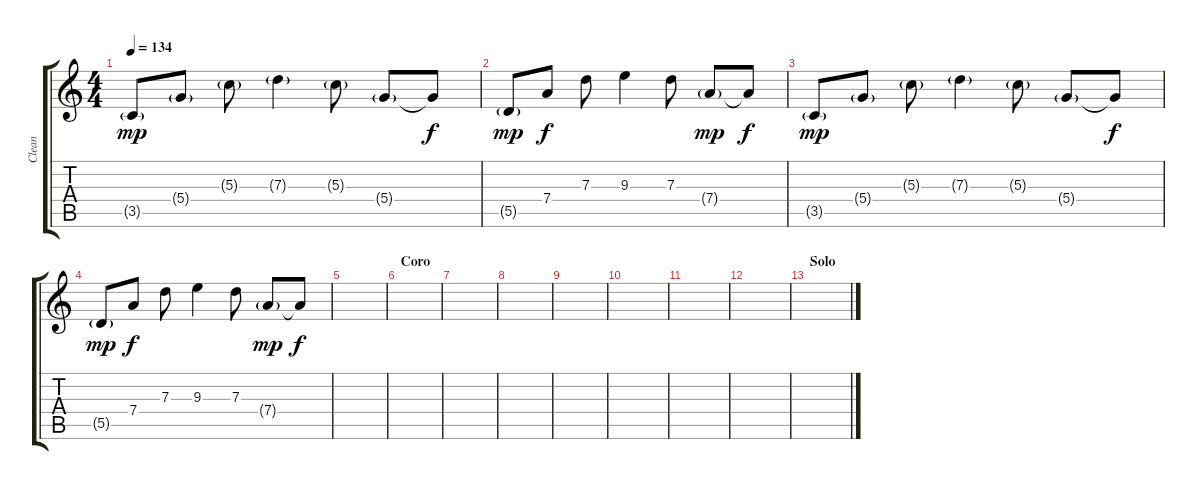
\track ("Clean" "Clean") {instrument electricguitarclean}
\staff {score tabs}
\tuning (E4 B3 G3 D3 A2 E2) {hide}
\ts (4 4)
\tempo 134
\clef g2
\ks c
3.5{g}.8{dy mp} 5.4{g}.8 5.3{g}.8 7.3{g}.4 5.3{g}.8 5.4{g}.8 5.4{t}.8{dy f} |
5.5{g}.8{dy mp} 7.4.8{dy f} 7.3.8 9.3.4 7.3.8 7.4{g}.8{dy mp} 7.4{t}.8{dy f} |
3.5{g}.8{dy mp} 5.4{g}.8 5.3{g}.8 7.3{g}.4 5.3{g}.8 5.4{g}.8 5.4{t}.8{dy f} |
5.5{g}.8{dy mp} 7.4.8{dy f} 7.3.8 9.3.4 7.3.8 7.4{g}.8{dy mp} 7.4{t}.8{dy f} |
|
\section ("" "Coro")
|
|
|
|
|
|
|
\section ("" "Solo")
